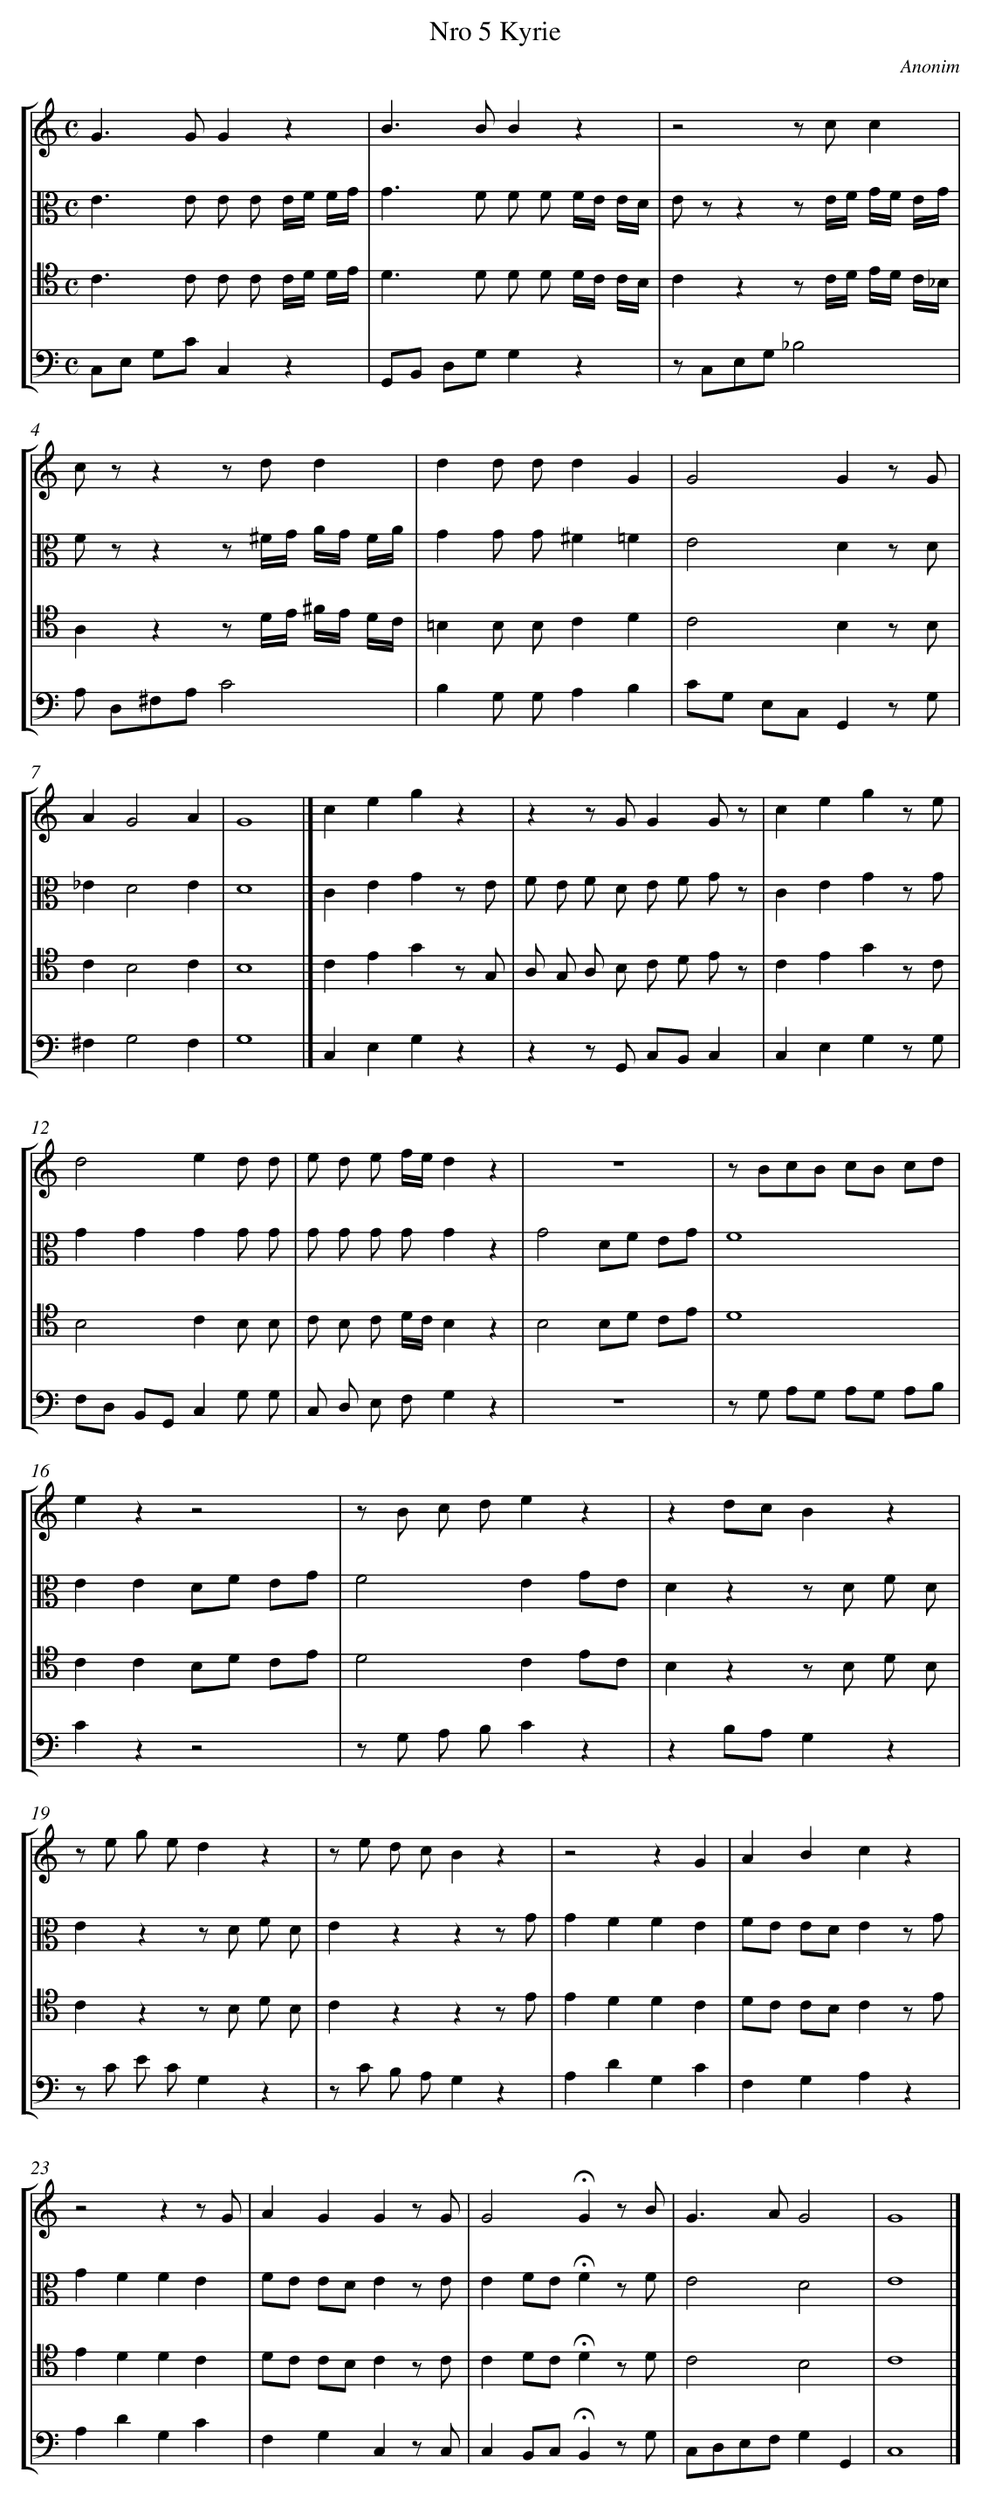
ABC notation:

X:1
T: Nro 5 Kyrie
C: Anonim
L: 1/8
M: C
%%staves [1 2 3 4]
V: 1
V: 2 clef=alto
V: 3 clef=tenor
V: 4 clef=bass
K: C
[V:1] G2>G2G2z2 |
[V:2] E2>E2 E E E/F/ F/G/ |
[V:3] C2>C2 C C C/D/ D/E/ |
[V:4] C,E, G,CC,2z2 |
[V:1] B2>B2B2z2 |
[V:2] G2>F2 F F F/E/ E/D/ |
[V:3] D2>D2 D D D/C/ C/B,/ |
[V:4] G,,B,, D,G,G,2z2 |
[V:1] z4z cc2 |
[V:2] E zz2z E/F/ G/F/ E/G/ |
[V:3] C2z2z C/D/ E/D/ C/_B,/ |
[V:4] z C,E,G,_B,4 |
[V:1] c zz2z dd2 |
[V:2] F zz2z ^F/G/ A/G/ F/A/ |
[V:3] A,2z2z D/E/ ^F/E/ D/C/ |
[V:4] A, D,^F,A,C4 |
[V:1] d2d dd2G2 |
[V:2] G2G G^F2=F2 |
[V:3] =B,2B, B,C2D2 |
[V:4] B,2G, G,A,2B,2 |
[V:1] G4G2z G |
[V:2] E4D2z D |
[V:3] C4B,2z B, |
[V:4] CG, E,C,G,,2z G, |
[V:1] A2G4A2 |
[V:2] _E2D4E2 |
[V:3] C2B,4C2 |
[V:4] ^F,2G,4F,2 |
[V:1] G8 |]
[V:2] D8 |]
[V:3] B,8 |]
[V:4] G,8 |]
[V:1] c2e2g2z2 [I:setbarnb 10]|
[V:2] C2E2G2z E |
[V:3] C2E2G2z G, |
[V:4] C,2E,2G,2z2 |
[V:1] z2z GG2G z |
[V:2] F E F D E F G z |
[V:3] A, G, A, B, C D E z |
[V:4] z2z G,, C,B,,C,2 |
[V:1] c2e2g2z e |
[V:2] C2E2G2z G |
[V:3] C2E2G2z C |
[V:4] C,2E,2G,2z G, |
[V:1] d4e2d d |
[V:2] G2G2G2G G |
[V:3] B,4C2B, B, |
[V:4] F,D, B,,G,,C,2G, G, |
[V:1] e d e f/e/d2z2 |
[V:2] G G G GG2z2 |
[V:3] C B, C D/C/B,2z2 |
[V:4] C, D, E, F,G,2z2 |
[V:1] z8 |
[V:2] G4DF EG |
[V:3] B,4B,D CE |
[V:4] z8 |
[V:1] z BcB cB cd |
[V:2] F8 |
[V:3] D8 |
[V:4] z G, A,G, A,G, A,B, |
[V:1] e2z2z4 |
[V:2] E2E2DF EG |
[V:3] C2C2B,D CE |
[V:4] C2z2z4 |
[V:1] z B c de2z2 |
[V:2] F4E2GE |
[V:3] D4C2EC |
[V:4] z G, A, B,C2z2 |
[V:1] z2dcB2z2 |
[V:2] D2z2z D F D |
[V:3] B,2z2z B, D B, |
[V:4] z2B,A,G,2z2 |
[V:1] z e g ed2z2 |
[V:2] E2z2z D F D |
[V:3] C2z2z B, D B, |
[V:4] z C E CG,2z2 |
[V:1] z e d cB2z2 |
[V:2] E2z2z2z G |
[V:3] C2z2z2z E |
[V:4] z C B, A,G,2z2 |
[V:1] z4z2G2 |
[V:2] G2F2F2E2 |
[V:3] E2D2D2C2 |
[V:4] A,2D2G,2C2 |
[V:1] A2B2c2z2 |
[V:2] FE EDE2z G |
[V:3] DC CB,C2z E |
[V:4] F,2G,2A,2z2 |
[V:1] z4z2z G |
[V:2] G2F2F2E2 |
[V:3] E2D2D2C2 |
[V:4] A,2D2G,2C2 |
[V:1] A2G2G2z G |
[V:2] FE EDE2z E |
[V:3] DC CB,C2z C |
[V:4] F,2G,2C,2z C, |
[V:1] G4!fermata!G2z B |
[V:2] E2FE!fermata!F2z F |
[V:3] C2DC!fermata!D2z D |
[V:4] C,2B,,C,!fermata!B,,2z G, |
[V:1] G2>A2G4 |
[V:2] E4D4 |
[V:3] C4B,4 |
[V:4] C,D,E,F,G,2G,,2 |
[V:1] G8 |]
[V:2] E8 |]
[V:3] C8 |]
[V:4] C,8 |]
